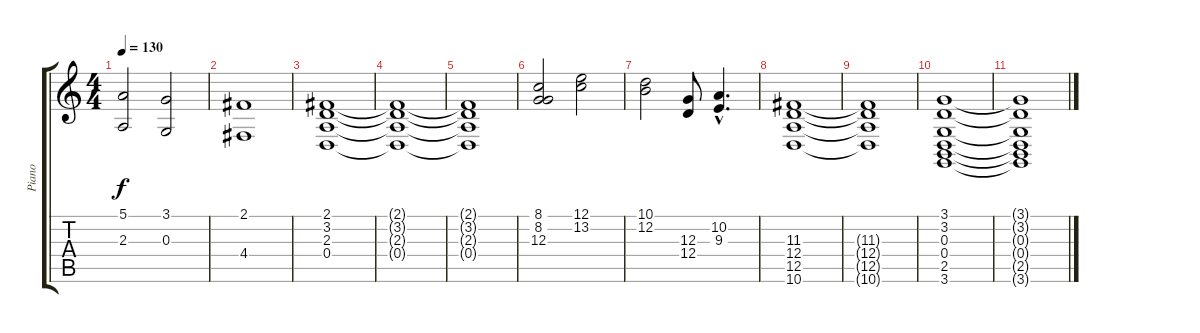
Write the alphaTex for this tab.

\track ("Piano" "Piano") {instrument acousticgrandpiano}
\staff {score tabs}
\tuning (E4 B3 G3 D3 A2 E2) {hide}
\ts (4 4)
\tempo 130
\clef g2
\ks c
(5.1 2.3).2{dy f} (3.1 0.3).2 |
(2.1 4.4).1 |
(2.1 3.2 2.3 0.4).1 |
(2.1{t} 3.2{t} 2.3{t} 0.4{t}).1 |
(2.1{t} 3.2{t} 2.3{t} 0.4{t}).1 |
(8.1 8.2 12.3).2 (12.1 13.2).2 |
(10.1 12.2).2 (12.3 12.4).8 (10.2{hac} 9.3{hac}).4{d} |
(11.3 12.4 12.5 10.6).1 |
(11.3{t} 12.4{t} 12.5{t} 10.6{t}).1 |
(3.1 3.2 0.3 0.4 2.5 3.6).1 |
(3.1{t} 3.2{t} 0.3{t} 0.4{t} 2.5{t} 3.6{t}).1
